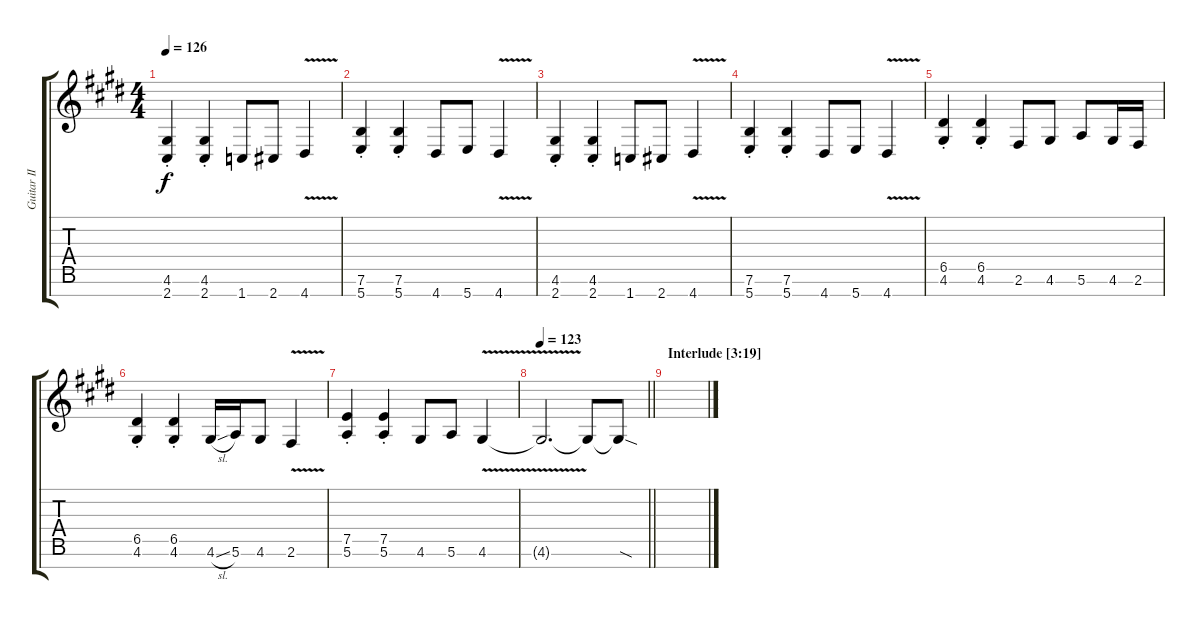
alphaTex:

\track ("Guitar II" "Guitar II") {instrument distortionguitar}
\staff {score tabs}
\tuning (E4 B3 G3 D3 A2 E2 B1) {hide}
\ts (4 4)
\tempo 126
\clef g2
\ks c#minor
(4.6{st} 2.7{st}).4{dy f} (4.6{st} 2.7{st}).4 1.7.8 2.7.8 4.7{v}.4 |
(7.6{st} 5.7{st}).4 (7.6{st} 5.7{st}).4 4.7.8 5.7.8 4.7{v}.4 |
(4.6{st} 2.7{st}).4 (4.6{st} 2.7{st}).4 1.7.8 2.7.8 4.7{v}.4 |
(7.6{st} 5.7{st}).4 (7.6{st} 5.7{st}).4 4.7.8 5.7.8 4.7{v}.4 |
(6.5{st} 4.6{st}).4 (6.5{st} 4.6{st}).4 2.6.8 4.6.8 5.6.8 4.6.16 2.6.16 |
(6.5{st} 4.6{st}).4 (6.5{st} 4.6{st}).4 4.6{sl}.16 5.6.16 4.6.8 2.6{v}.4 |
(7.5{st} 5.6{st}).4 (7.5{st} 5.6{st}).4 4.6.8 5.6.8 4.6{v}.4 |
\tempo 123
\barLineRight lightlight
4.6{t}.2{d} 4.6{t}.8 4.6{sod t}.8 |
\section ("" "Interlude [3:19]")
